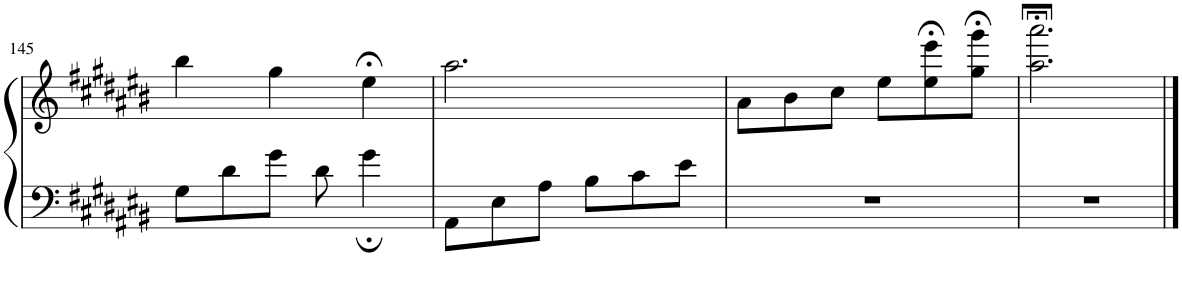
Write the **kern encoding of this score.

**kern	**kern
*part1	*part1
*staff2	*staff1
*I"Piano	*
*I'Pno.	*
!!LO:PB:g=z
*clefF4	*clefG2
*k[f#c#g#d#a#e#b#]	*k[f#c#g#d#a#e#b#]
*M6/8	*M6/8
=145	=145
8G#\L	4bb#\
8d#\	.
8g#\J	4gg#\
8d#\	.
4g#;\	4ee#;<\
=146	=146
8AA#\L	2.aa#\
8E#\	.
8A#\J	.
8B#\L	.
8c#\	.
8e#\J	.
=147	=147
2.r	8a#\L
.	8b#\
.	8cc#\J
.	8ee#\L
.	8ee#\;< 8eee#\;<
.	8gg#\;< 8ggg#\;<J
=148	=148
2.r	2.aa#\;< 2.aaa#\;<
==	==
*-	*-
